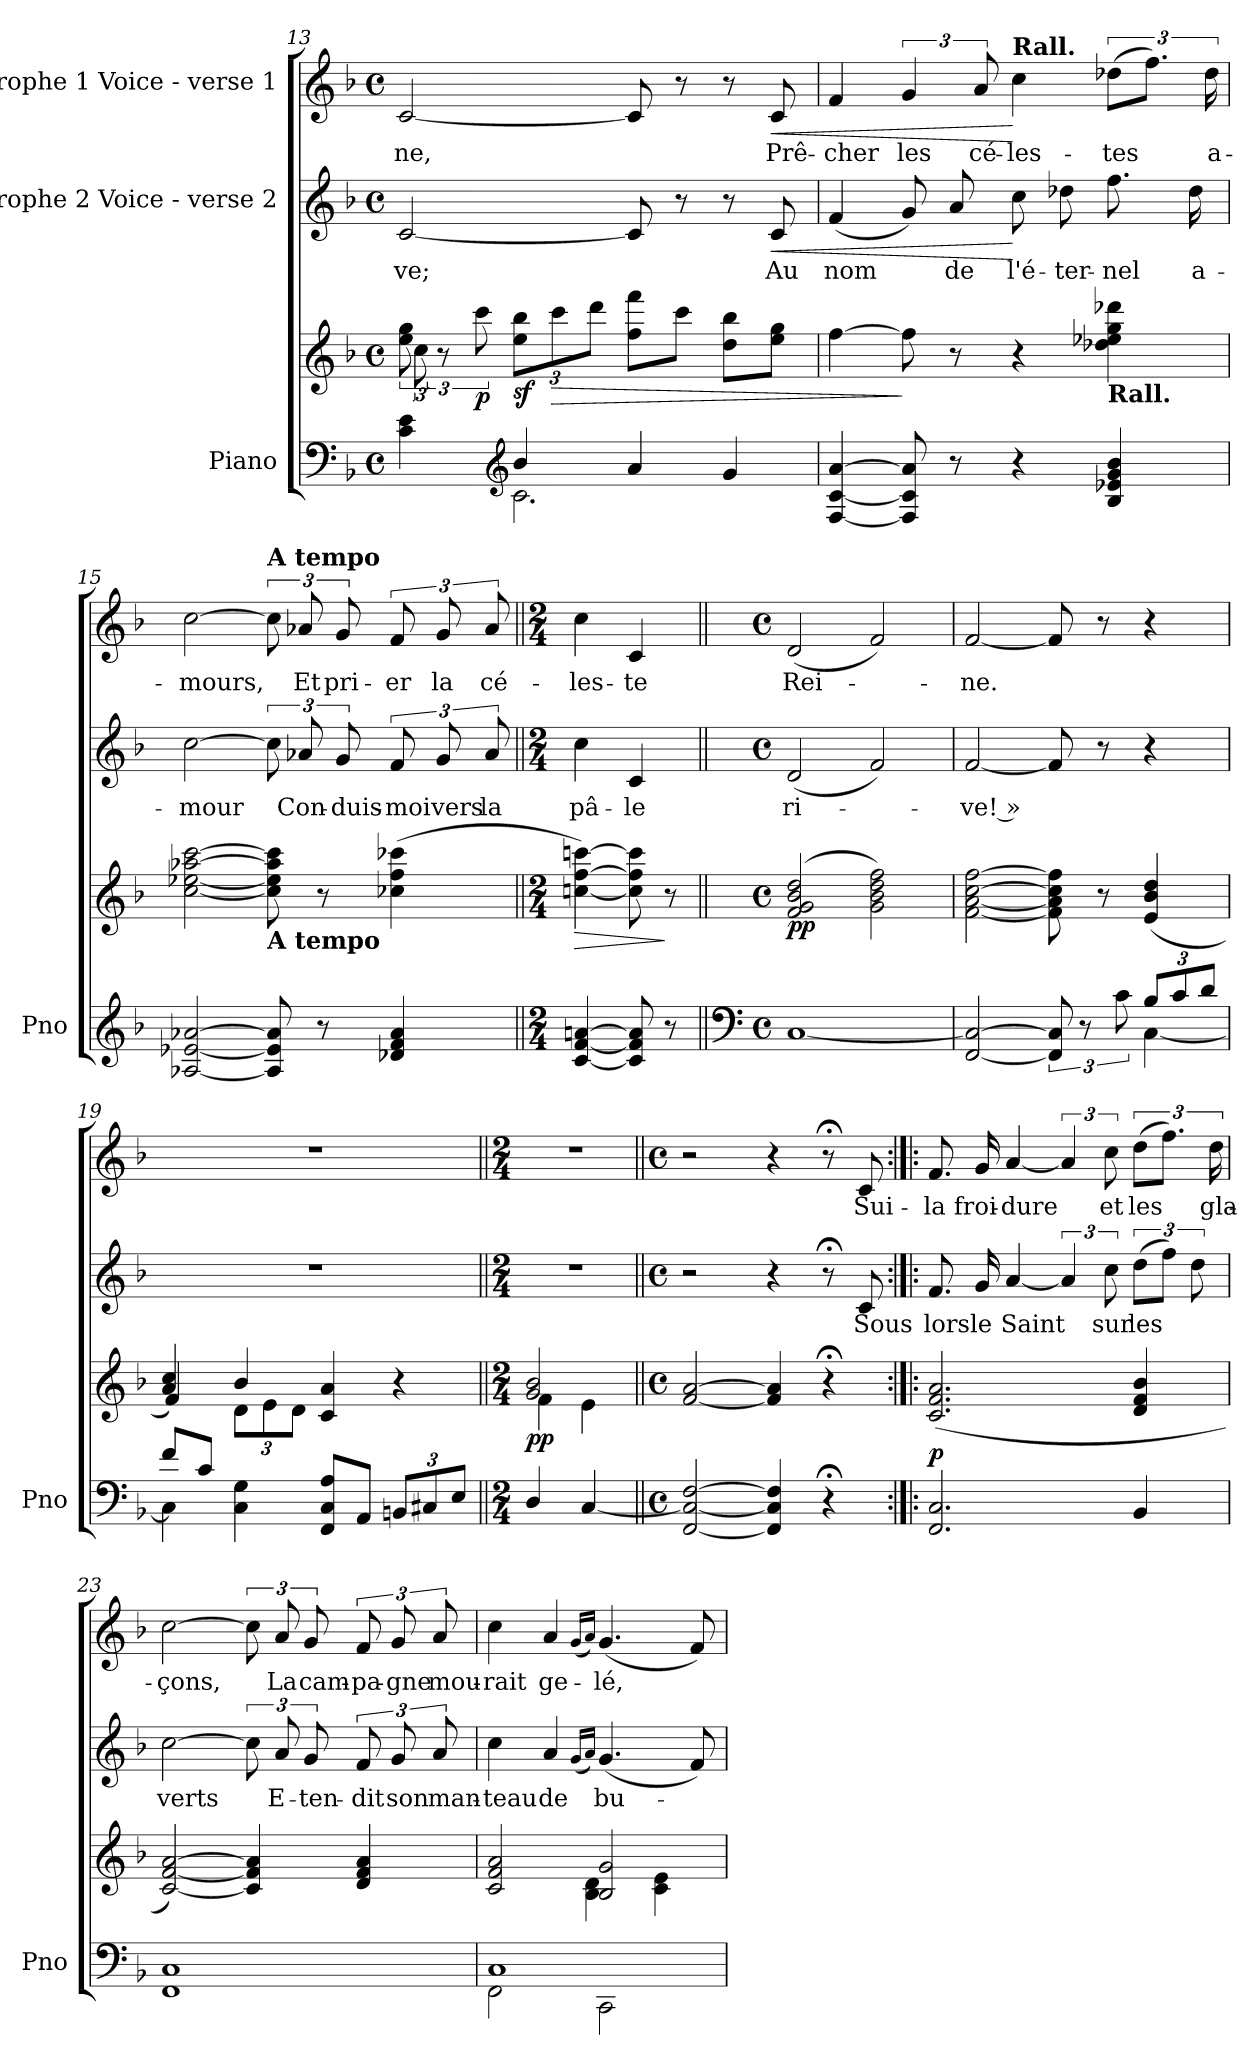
**kern	**kern	**dynam	**kern	**text	**dynam	**kern	**text	**dynam
*part3	*part3	*part3	*part2	*part2	*part2	*part1	*part1	*part1
*staff4	*staff3	*staff3/4	*staff2	*staff2	*staff2	*staff1	*staff1	*staff1
*I"Piano	*	*	*I"Strophe 2 Voice - verse 2	*	*	*I"Strophe 1 Voice - verse 1	*	*
*I'Pno	*	*	*	*	*	*	*	*
*clefF4	*clefG2	*	*clefG2	*	*	*clefG2	*	*
*k[b-]	*k[b-]	*	*k[b-]	*	*	*k[b-]	*	*
*M4/4	*M4/4	*	*M4/4	*	*	*M4/4	*	*
*met(c)	*met(c)	*	*met(c)	*	*	*met(c)	*	*
=13	=13	=13	=13	=13	=13	=13	=13	=13
*^	*^	*	*	*	*	*	*	*
4c\ 4e\	4ryy	12ee\ 12gg\	12cc\	.	[2c/	-ve;	.	[2c/	-ne,	.
.	.	12r	12ryy	.	.	.	.	.	.	.
!	!	!	!	!LO:DY:b	!	!	!	!	!	!
.	.	12ccc\	12ryy	p	.	.	.	.	.	.
*clefG2	*	*	*	*	*	*	*	*	*	*
!	!	!	!	!LO:DY:b	!	!	!	!	!	!
4b-/	2.c\	12ee\ 12bb-\L	4ryy	sf	.	.	.	.	.	.
!	!	!	!	!LO:HP:b	!	!	!	!	!	!
.	.	12ccc\	.	>	.	.	.	.	.	.
.	.	12ddd\J	.	.	.	.	.	.	.	.
4a/	.	8ff\ 8fff\L	2ryy	.	8c/]	.	.	8c/]	.	.
.	.	8ccc\J	.	.	8r	.	.	8r	.	.
4g/	.	8dd\ 8bb-\L	.	.	8r	.	.	8r	.	.
!	!	!	!	!	!	!	!LO:HP:b	!	!	!LO:HP:b
.	.	8ee\ 8gg\J	.	.	8c/	Au	<	8c/	Prê-	<
*v	*v	*	*	*	*	*	*	*	*	*
*	*v	*v	*	*	*	*	*	*	*
=14	=14	=14	=14	=14	=14	=14	=14	=14
[4F/ [>4c/ [4a/	[4ff\	.	(4f/	nom	.	4f/	-cher	.
8F/] 8c/] 8a/]	8ff\]	]	8g/)	.	.	6g/	les	.
8r	8r	.	8a/	de	.	.	.	.
.	.	.	.	.	.	12a/	cé-	.
!	!	!	!	!	!	!LO:TX:a:B:t=Rall.	!	!
4r	4r	.	8cc\	l'é-	[	4cc\	-les-	[
.	.	.	8dd-X\	-ter-	.	.	.	.
!	!LO:TX:b:B:t=Rall.	!	!	!	!	!	!	!
4B-/ 4e-X/ 4g/ 4b-/	4dd-X\ 4ee-X\ 4gg\ 4ddd-X\	.	8.ff\	-nel	.	(12dd-X\L	-tes	.
.	.	.	.	.	.	12.ff\J)	.	.
.	.	.	16dd-\	a-	.	.	.	.
.	.	.	.	.	.	24dd-\	a-	.
=15	=15	=15	=15	=15	=15	=15	=15	=15
[2A-X/ [>2e-X/ [2a-X/	[2cc\ [<2ee-X\ [2aa-X\ [2ccc\	.	[2cc\	-mour	.	[2cc\	-mours,	.
!	!	!	!	!	!	!LO:TX:a:B:t=A tempo	!	!
!	!LO:TX:b:B:t=A tempo	!	!	!	!	!	!	!
8A-/] 8e-/] 8a-/]	8cc\] 8ee-\] 8aa-\] 8ccc\]	.	12cc\]	.	.	12cc\]	.	.
.	.	.	12a-X/	Con-	.	12a-X/	Et	.
8r	8r	.	.	.	.	.	.	.
.	.	.	12g/	-duis-	.	12g/	pri-	.
4d-X/ 4f/ 4a-/	(4cc-X\ 4ff\ 4ccc-X\	.	12f/	-moi	.	12f/	-er	.
.	.	.	12g/	vers	.	12g/	la	.
.	.	.	12a-/	la	.	12a-/	cé-	.
=16||	=16||	=16||	=16||	=16||	=16||	=16||	=16||	=16||
*M2/4	*M2/4	*	*M2/4	*	*	*M2/4	*	*
!	!	!LO:HP:b	!	!	!	!	!	!
[4c/ [>4f/ [4an/	[4ccn\ [4ff\ [4cccn\)	>	4cc\	pâ-	.	4cc\	-les-	.
8c/] 8f/] 8a/]	8cc\] 8ff\] 8ccc\]	.	4c/	-le	.	4c/	-te	.
8r	8r	]	.	.	.	.	.	.
=17||	=17||	=17||	=17||	=17||	=17||	=17||	=17||	=17||
*clefF4	*	*	*	*	*	*	*	*
*M4/4	*M4/4	*	*M4/4	*	*	*M4/4	*	*
*met(c)	*met(c)	*	*met(c)	*	*	*met(c)	*	*
!	!	!LO:DY:b	!	!	!	!	!	!
[1C	(2f/ 2g/ 2b-/ 2dd/	pp	(2d/	ri-	.	(2d/	Rei-	.
.	2g\ 2b-\ 2dd\ 2ff\)	.	2f/)	.	.	2f/)	.	.
=18	=18	=18	=18	=18	=18	=18	=18	=18
*^	*	*	*	*	*	*	*	*
[<2FF/ 2C/_	2.ryy	[2f\ [2a\ [2cc\ [2ff\	.	[2f/	-ve! »	.	[2f/	-ne.	.
12FF/] 12C/]	.	8f\] 8a\] 8cc\] 8ff\]	.	8f/]	.	.	8f/]	.	.
12r	.	.	.	.	.	.	.	.	.
.	.	8r	.	8r	.	.	8r	.	.
12c\	.	.	.	.	.	.	.	.	.
12B-/L	[4C\	(>4e/ 4b-/ 4dd/	.	4r	.	.	4r	.	.
12c/	.	.	.	.	.	.	.	.	.
12d/J	.	.	.	.	.	.	.	.	.
=19	=19	=19	=19	=19	=19	=19	=19	=19	=19
*	*	*^	*	*	*	*	*	*	*
8f/L	4C\]	4a/ 4cc/)	4f/	.	1r	.	.	1r	.	.
8c/J	.	.	.	.	.	.	.	.	.	.
4C\ 4G\	4ryy	4b-/	12d\L	.	.	.	.	.	.	.
.	.	.	12e\	.	.	.	.	.	.	.
.	.	.	12d\J	.	.	.	.	.	.	.
8FF/ 8C/ 8A/L	2ryy	4c/ 4a/	2ryy	.	.	.	.	.	.	.
8AA/J	.	.	.	.	.	.	.	.	.	.
12BBn/L	.	4r	.	.	.	.	.	.	.	.
12C#X/	.	.	.	.	.	.	.	.	.	.
12E/J	.	.	.	.	.	.	.	.	.	.
*v	*v	*	*	*	*	*	*	*	*	*
=20||	=20||	=20||	=20||	=20||	=20||	=20||	=20||	=20||	=20||
*M2/4	*M2/4	*	*	*M2/4	*	*	*M2/4	*	*
!	!	!	!LO:DY:b	!	!	!	!	!	!
4D/	2g/ 2b-/	4f\	pp	2r	.	.	2r	.	.
[4C/	.	4e\	.	.	.	.	.	.	.
*	*v	*v	*	*	*	*	*	*	*
=21||	=21||	=21||	=21||	=21||	=21||	=21||	=21||	=21||
*M4/4	*M4/4	*	*M4/4	*	*	*M4/4	*	*
*met(c)	*met(c)	*	*met(c)	*	*	*met(c)	*	*
[2FF/ 2C/_ [2F/	[2f/ [2a/	.	2r	.	.	2r	.	.
4FF/] 4C/] 4F/]	4f/] 4a/]	.	4r	.	.	4r	.	.
4r;<	4r;<	.	8r;<	3	.	8r;<	2	.
.	.	.	8c/	Sous	.	8c/	Sui -	.
=22:|!|:	=22:|!|:	=22:|!|:	=22:|!|:	=22:|!|:	=22:|!|:	=22:|!|:	=22:|!|:	=22:|!|:
!	!	!LO:DY:a=2	!	!	!	!	!	!
2.FF/ 2.C/	(>2.c/ 2.f/ 2.a/	p	8.f/	- lors	.	8.f/	la	.
.	.	.	16g/	le	.	16g/	froi-	.
.	.	.	[4a/	Saint	.	[4a/	-dure	.
.	.	.	6a/]	.	.	6a/]	.	.
.	.	.	12cc\	sur	.	12cc\	et	.
4BB-/	4d/ 4f/ 4b-/	.	(12dd\L	les	.	(12dd\L	les	.
.	.	.	12ff\J)	.	.	12.ff\J)	.	.
.	.	.	12dd\	.	.	.	.	.
.	.	.	.	.	.	24dd\	gla-	.
=23	=23	=23	=23	=23	=23	=23	=23	=23
1FF 1C	[2c/ [>2f/ [2a/)	.	[2cc\	verts	.	[2cc\	-çons,	.
.	4c/] 4f/] 4a/]	.	12cc\]	.	.	12cc\]	.	.
.	.	.	12a/	E-	.	12a/	La	.
.	.	.	12g/	-ten-	.	12g/	cam-	.
.	4d/ 4f/ 4a/	.	12f/	-dit	.	12f/	-pa-	.
.	.	.	12g/	son	.	12g/	-gne	.
.	.	.	12a/	man-	.	12a/	mou-	.
=24	=24	=24	=24	=24	=24	=24	=24	=24
*^	*^	*	*	*	*	*	*	*
1C	2FF\	2c/ 2f/ 2a/	2ryy	.	4cc\	-teau	.	4cc\	-rait	.
.	.	.	.	.	4a/	de	.	4a/	ge-	.
.	.	.	.	.	(16qg/LL	.	.	(16qg/LL	.	.
.	.	.	.	.	16qa/JJ)	.	.	16qa/JJ)	.	.
.	2CC\	2B-/ 2g/	4B-\ 4d\	.	(4.g/	bu-	.	(4.g/	-lé,	.
.	.	.	4c\ 4e\	.	.	.	.	.	.	.
.	.	.	.	.	8f/)	.	.	8f/)	.	.
*v	*v	*	*	*	*	*	*	*	*	*
*	*v	*v	*	*	*	*	*	*	*
=	=	=	=	=	=	=	=	=
*-	*-	*-	*-	*-	*-	*-	*-	*-
